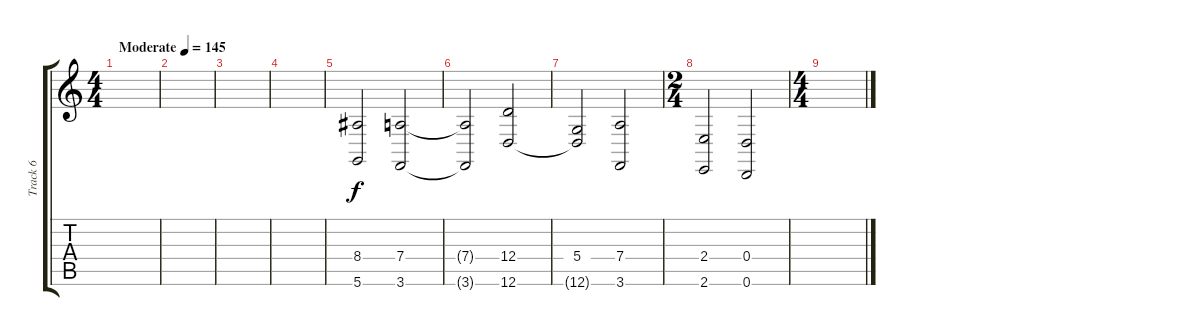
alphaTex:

\track ("Track 6" "Track 6") {instrument choiraahs}
\staff {score tabs}
\tuning (E4 B3 G3 D3 A2 D2) {hide}
\ts (4 4)
\tempo (145 "Moderate")
\clef g2
\ks c
|
|
|
|
(8.4 5.6).2 (7.4 3.6).2 |
(7.4{t} 3.6{t}).2 (12.4 12.6).2 |
(5.4 12.6{t}).2 (7.4 3.6).2 |
\ts (2 4)
(2.4 2.6).2 (0.4 0.6).2 |
\ts (4 4)
